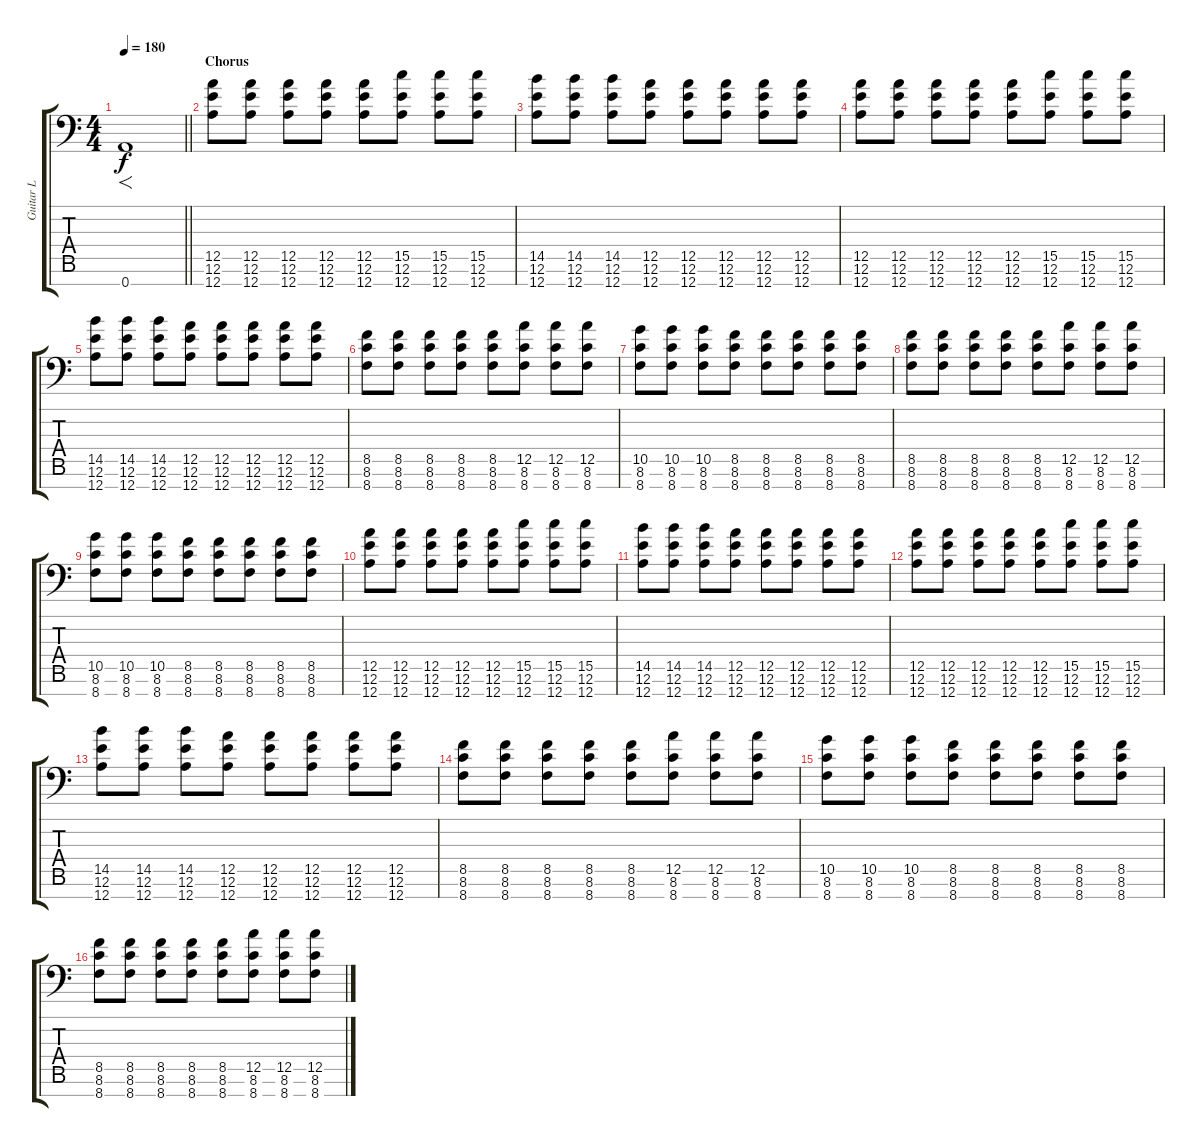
\track ("Guitar L" "Guitar L") {instrument distortionguitar}
\staff {score tabs}
\tuning (E4 B3 G3 D3 A2 E2 A1) {hide}
\ts (4 4)
\tempo 180
\clef f4
\barLineRight lightlight
\ks c
0.7.1{f dy f} |
\section ("" "Chorus")
(12.5 12.6 12.7).8 (12.5 12.6 12.7).8 (12.5 12.6 12.7).8 (12.5 12.6 12.7).8 (12.5 12.6 12.7).8 (15.5 12.6 12.7).8 (15.5 12.6 12.7).8 (15.5 12.6 12.7).8 |
(14.5 12.6 12.7).8 (14.5 12.6 12.7).8 (14.5 12.6 12.7).8 (12.5 12.6 12.7).8 (12.5 12.6 12.7).8 (12.5 12.6 12.7).8 (12.5 12.6 12.7).8 (12.5 12.6 12.7).8 |
(12.5 12.6 12.7).8 (12.5 12.6 12.7).8 (12.5 12.6 12.7).8 (12.5 12.6 12.7).8 (12.5 12.6 12.7).8 (15.5 12.6 12.7).8 (15.5 12.6 12.7).8 (15.5 12.6 12.7).8 |
(14.5 12.6 12.7).8 (14.5 12.6 12.7).8 (14.5 12.6 12.7).8 (12.5 12.6 12.7).8 (12.5 12.6 12.7).8 (12.5 12.6 12.7).8 (12.5 12.6 12.7).8 (12.5 12.6 12.7).8 |
(8.5 8.6 8.7).8 (8.5 8.6 8.7).8 (8.5 8.6 8.7).8 (8.5 8.6 8.7).8 (8.5 8.6 8.7).8 (12.5 8.6 8.7).8 (12.5 8.6 8.7).8 (12.5 8.6 8.7).8 |
(10.5 8.6 8.7).8 (10.5 8.6 8.7).8 (10.5 8.6 8.7).8 (8.5 8.6 8.7).8 (8.5 8.6 8.7).8 (8.5 8.6 8.7).8 (8.5 8.6 8.7).8 (8.5 8.6 8.7).8 |
(8.5 8.6 8.7).8 (8.5 8.6 8.7).8 (8.5 8.6 8.7).8 (8.5 8.6 8.7).8 (8.5 8.6 8.7).8 (12.5 8.6 8.7).8 (12.5 8.6 8.7).8 (12.5 8.6 8.7).8 |
(10.5 8.6 8.7).8 (10.5 8.6 8.7).8 (10.5 8.6 8.7).8 (8.5 8.6 8.7).8 (8.5 8.6 8.7).8 (8.5 8.6 8.7).8 (8.5 8.6 8.7).8 (8.5 8.6 8.7).8 |
(12.5 12.6 12.7).8 (12.5 12.6 12.7).8 (12.5 12.6 12.7).8 (12.5 12.6 12.7).8 (12.5 12.6 12.7).8 (15.5 12.6 12.7).8 (15.5 12.6 12.7).8 (15.5 12.6 12.7).8 |
(14.5 12.6 12.7).8 (14.5 12.6 12.7).8 (14.5 12.6 12.7).8 (12.5 12.6 12.7).8 (12.5 12.6 12.7).8 (12.5 12.6 12.7).8 (12.5 12.6 12.7).8 (12.5 12.6 12.7).8 |
(12.5 12.6 12.7).8 (12.5 12.6 12.7).8 (12.5 12.6 12.7).8 (12.5 12.6 12.7).8 (12.5 12.6 12.7).8 (15.5 12.6 12.7).8 (15.5 12.6 12.7).8 (15.5 12.6 12.7).8 |
(14.5 12.6 12.7).8 (14.5 12.6 12.7).8 (14.5 12.6 12.7).8 (12.5 12.6 12.7).8 (12.5 12.6 12.7).8 (12.5 12.6 12.7).8 (12.5 12.6 12.7).8 (12.5 12.6 12.7).8 |
(8.5 8.6 8.7).8 (8.5 8.6 8.7).8 (8.5 8.6 8.7).8 (8.5 8.6 8.7).8 (8.5 8.6 8.7).8 (12.5 8.6 8.7).8 (12.5 8.6 8.7).8 (12.5 8.6 8.7).8 |
(10.5 8.6 8.7).8 (10.5 8.6 8.7).8 (10.5 8.6 8.7).8 (8.5 8.6 8.7).8 (8.5 8.6 8.7).8 (8.5 8.6 8.7).8 (8.5 8.6 8.7).8 (8.5 8.6 8.7).8 |
(8.5 8.6 8.7).8 (8.5 8.6 8.7).8 (8.5 8.6 8.7).8 (8.5 8.6 8.7).8 (8.5 8.6 8.7).8 (12.5 8.6 8.7).8 (12.5 8.6 8.7).8 (12.5 8.6 8.7).8
